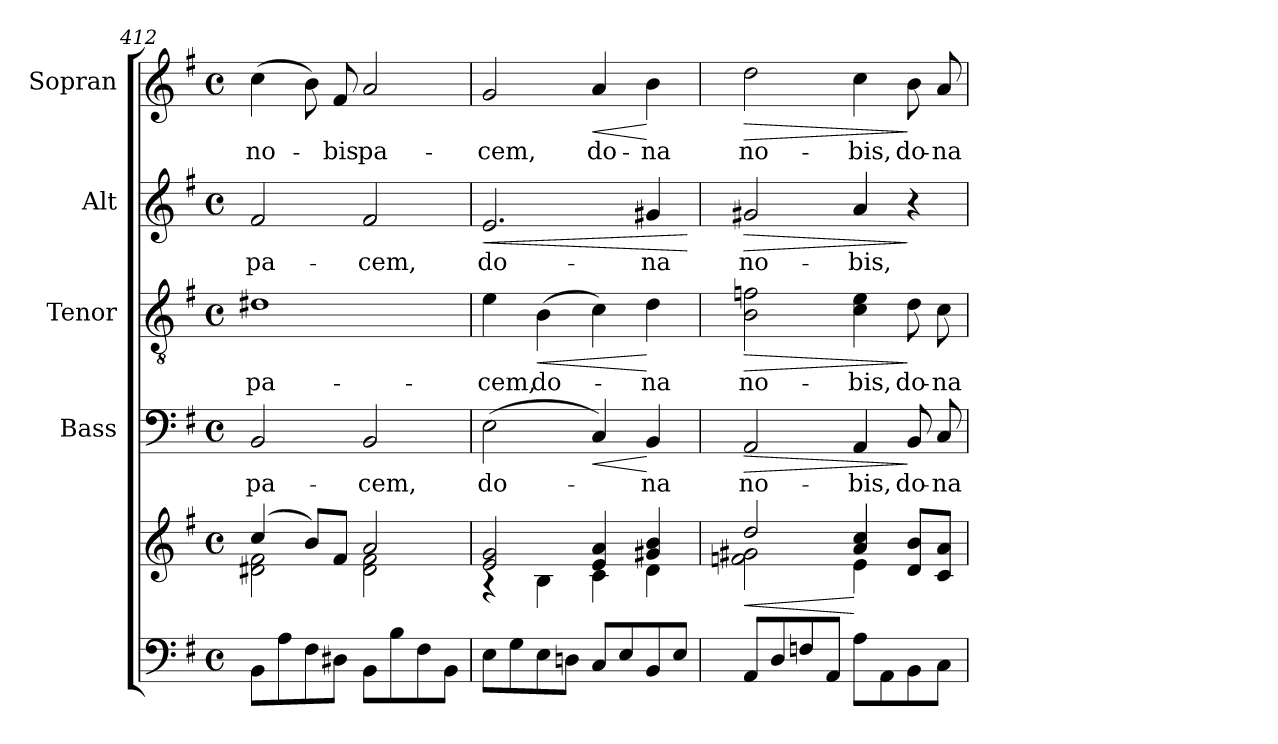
**kern	**kern	**dynam	**kern	**text	**dynam	**kern	**text	**dynam	**kern	**text	**dynam	**kern	**text	**dynam
*part5	*part5	*part5	*part4	*part4	*part4	*part3	*part3	*part3	*part2	*part2	*part2	*part1	*part1	*part1
*staff6	*staff5	*staff5/6	*staff4	*staff4	*staff4	*staff3	*staff3	*staff3	*staff2	*staff2	*staff2	*staff1	*staff1	*staff1
*	*	*	*I"Bass	*	*	*I"Tenor	*	*	*I"Alt	*	*	*I"Sopran	*	*
*	*	*	*I'B.	*	*	*I'T.	*	*	*I'A.	*	*	*I'S.	*	*
*clefF4	*clefG2	*	*clefF4	*	*	*clefGv2	*	*	*clefG2	*	*	*clefG2	*	*
*k[f#]	*k[f#]	*	*k[f#]	*	*	*k[f#]	*	*	*k[f#]	*	*	*k[f#]	*	*
*G:	*G:	*	*G:	*	*	*G:	*	*	*G:	*	*	*G:	*	*
*M4/4	*M4/4	*	*M4/4	*	*	*M4/4	*	*	*M4/4	*	*	*M4/4	*	*
*met(c)	*met(c)	*	*met(c)	*	*	*met(c)	*	*	*met(c)	*	*	*met(c)	*	*
=412	=412	=412	=412	=412	=412	=412	=412	=412	=412	=412	=412	=412	=412	=412
*	*^	*	*	*	*	*	*	*	*	*	*	*	*	*
!	!	!	!	!	!LO:LY:b	!	!	!LO:LY:b	!	!	!LO:LY:b	!	!	!LO:LY:b	!
8BB\L	(<4cc!/	2d#X!\ 2f#!\	.	2BB/	pa-	.	1d#X	pa-	.	2f#/	pa-	.	(>4cc\	no-	.
8A\	.	.	.	.	.	.	.	.	.	.	.	.	.	.	.
8F#\	8b!/L)	.	.	.	.	.	.	.	.	.	.	.	8b\)	.	.
!	!	!	!	!	!	!	!	!	!	!	!	!	!	!LO:LY:b	!
8D#X\J	8f#!/J	.	.	.	.	.	.	.	.	.	.	.	8f#/	-bis	.
!	!	!	!	!	!LO:LY:b	!	!	!	!	!	!LO:LY:b	!	!	!LO:LY:b	!
8BB\L	2a!/	2d#!\ 2f#!\	.	2BB/	-cem,	.	.	.	.	2f#/	-cem,	.	2a/	pa-	.
8B\	.	.	.	.	.	.	.	.	.	.	.	.	.	.	.
8F#\	.	.	.	.	.	.	.	.	.	.	.	.	.	.	.
8BB\J	.	.	.	.	.	.	.	.	.	.	.	.	.	.	.
=413	=413	=413	=413	=413	=413	=413	=413	=413	=413	=413	=413	=413	=413	=413	=413
!	!	!	!	!	!LO:LY:b	!	!	!LO:LY:b	!	!	!LO:LY:b	!LO:HP:b	!	!LO:LY:b	!
8E\L	2e!/ 2g!/	4rA	.	(>2E\	do-	.	4e\	-cem,	.	2.e/	do-	<	2g/	-cem,	.
8G\	.	.	.	.	.	.	.	.	.	.	.	.	.	.	.
!	!	!	!	!	!	!	!	!LO:LY:b	!LO:HP:b	!	!	!	!	!	!
8E\	.	4B!\	.	.	.	.	(>4B\	do-	<	.	.	.	.	.	.
8Dn\J	.	.	.	.	.	.	.	.	.	.	.	.	.	.	.
!	!	!	!	!	!	!LO:HP:b	!	!	!	!	!	!	!	!LO:LY:b	!LO:HP:b
8C/L	4e!/ 4a!/	4c!\	.	4C/)	.	<	4c\)	.	.	.	.	.	4a/	do-	<
8E/	.	.	.	.	.	.	.	.	.	.	.	.	.	.	.
!	!	!	!	!	!LO:LY:b	!	!	!LO:LY:b	!	!	!LO:LY:b	!	!	!LO:LY:b	!
8BB/	4g#X!/ 4b!/	4d!\	.	4BB/	-na	[	4d\	-na	[	4g#X/	-na	.	4b\	-na	[
8E/J	.	.	.	.	.	.	.	.	.	.	.	.	.	.	.
*	*v	*v	*	*	*	*	*	*	*	*	*	*	*	*	*
.	.	.	.	.	.	.	.	.	.	.	[	.	.	.
=414	=414	=414	=414	=414	=414	=414	=414	=414	=414	=414	=414	=414	=414	=414
!	!	!LO:HP:b	!	!LO:LY:b	!LO:HP:b	!	!LO:LY:b	!LO:HP:b	!	!LO:LY:b	!LO:HP:b	!	!LO:LY:b	!LO:HP:b
*	*^	*	*	*	*	*	*	*	*	*	*	*	*	*
8AA/L	2dd!/	2fn!\ 2g#X!\	<	2AA/	no-	>	2B\ 2fn\	no-	>	2g#X/	no-	>	2dd\	no-	>
8D/	.	.	.	.	.	.	.	.	.	.	.	.	.	.	.
8Fn/	.	.	.	.	.	.	.	.	.	.	.	.	.	.	.
8AA/J	.	.	.	.	.	.	.	.	.	.	.	.	.	.	.
!	!	!	!	!	!LO:LY:b	!	!	!LO:LY:b	!	!	!LO:LY:b	!	!	!LO:LY:b	!
8A\L	4a!/ 4cc!/	4e!\	[	4AA/	-bis,	.	4c\ 4e\	-bis,	.	4a/	-bis,	.	4cc\	-bis,	.
8AA\	.	.	.	.	.	.	.	.	.	.	.	.	.	.	.
!	!	!	!	!	!LO:LY:b	!	!	!LO:LY:b	!	!	!	!	!	!LO:LY:b	!
8BB\	8d!/ 8b!/L	4ryy	.	8BB/	do-	]	8d\	do-	]	4r	.	]	8b\	do-	]
!	!	!	!	!	!LO:LY:b	!	!	!LO:LY:b	!	!	!	!	!	!LO:LY:b	!
8C\J	8c!/ 8a!/J	.	.	8C/	-na	.	8c\	-na	.	.	.	.	8a/	-na	.
*	*v	*v	*	*	*	*	*	*	*	*	*	*	*	*	*
=	=	=	=	=	=	=	=	=	=	=	=	=	=	=
*-	*-	*-	*-	*-	*-	*-	*-	*-	*-	*-	*-	*-	*-	*-
